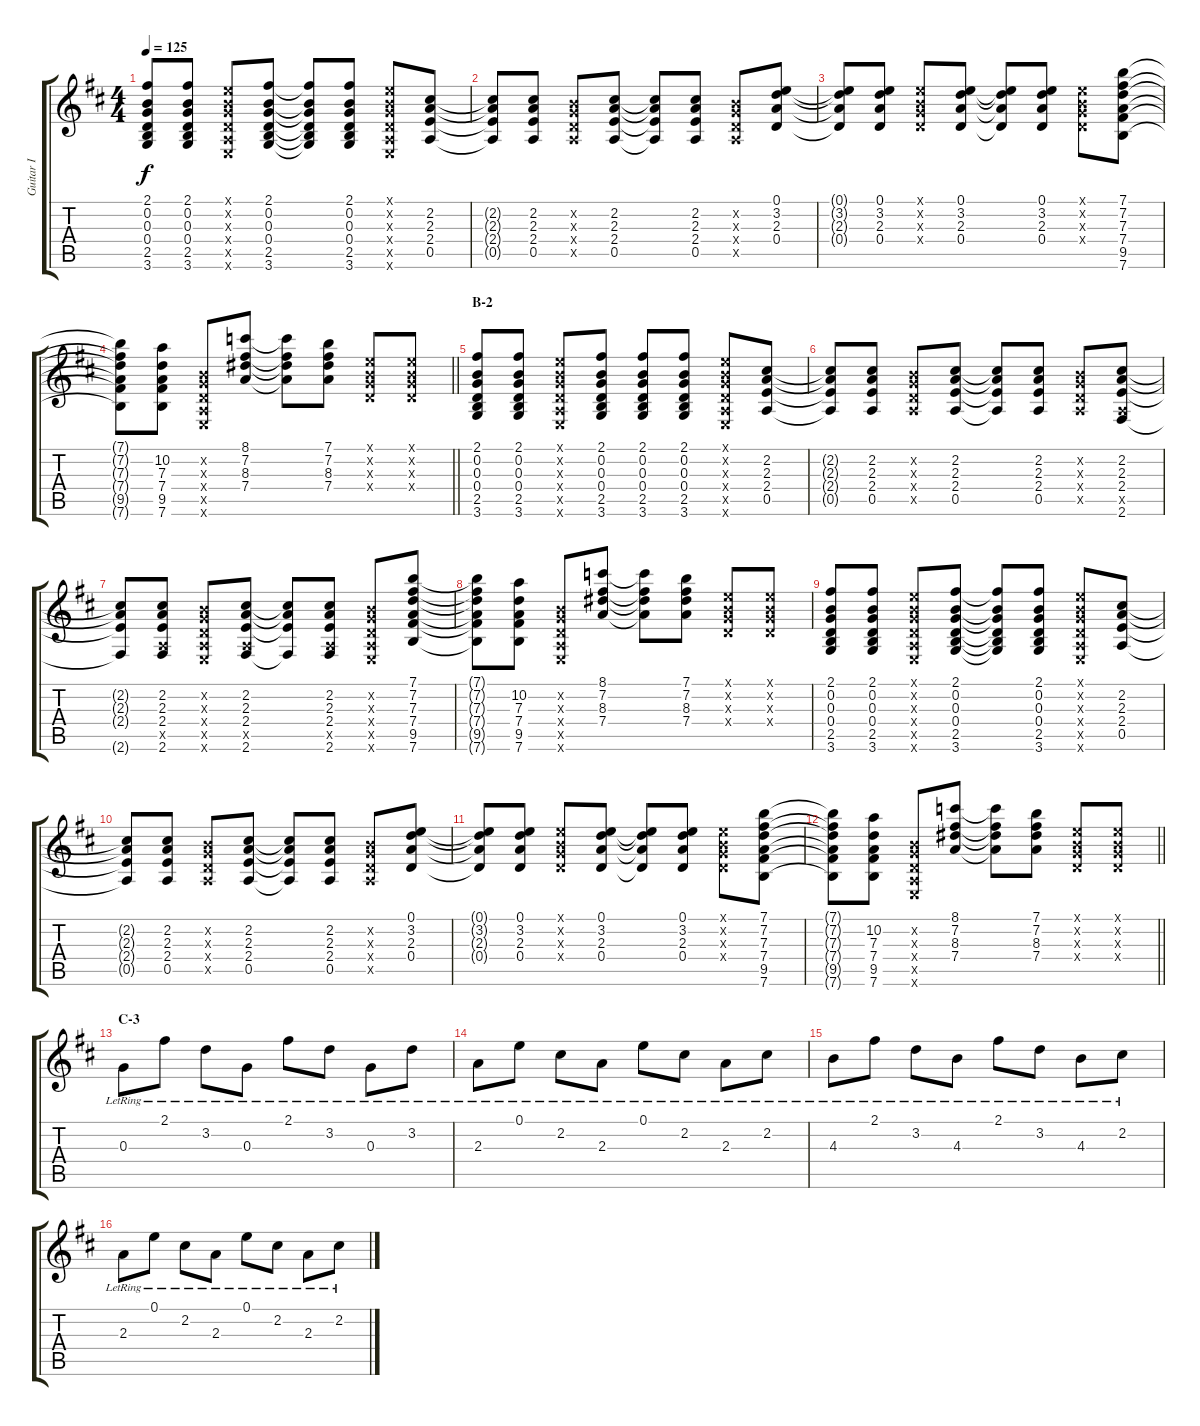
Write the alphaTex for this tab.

\track ("Guitar I" "Guitar I") {instrument acousticguitarsteel}
\staff {score tabs}
\tuning (E4 B3 G3 D3 A2 E2) {hide}
\ts (4 4)
\tempo 125
\clef g2
\ks d
(2.1 0.2 0.3 0.4 2.5 3.6).8{dy f} (2.1 0.2 0.3 0.4 2.5 3.6).8 (0.1{x} 0.2{x} 0.3{x} 0.4{x} 0.5{x} 0.6{x}).8 (2.1 0.2 0.3 0.4 2.5 3.6).8 (2.1{t} 0.2{t} 0.3{t} 0.4{t} 2.5{t} 3.6{t}).8 (2.1 0.2 0.3 0.4 2.5 3.6).8 (0.1{x} 0.2{x} 0.3{x} 0.4{x} 0.5{x} 0.6{x}).8 (2.2 2.3 2.4 0.5).8 |
(2.2{t} 2.3{t} 2.4{t} 0.5{t}).8 (2.2 2.3 2.4 0.5).8 (0.2{x} 0.3{x} 0.4{x} 0.5{x}).8 (2.2 2.3 2.4 0.5).8 (2.2{t} 2.3{t} 2.4{t} 0.5{t}).8 (2.2 2.3 2.4 0.5).8 (0.2{x} 0.3{x} 0.4{x} 0.5{x}).8 (0.1 3.2 2.3 0.4).8 |
(0.1{t} 3.2{t} 2.3{t} 0.4{t}).8 (0.1 3.2 2.3 0.4).8 (0.1{x} 0.2{x} 0.3{x} 0.4{x}).8 (0.1 3.2 2.3 0.4).8 (0.1{t} 3.2{t} 2.3{t} 0.4{t}).8 (0.1 3.2 2.3 0.4).8 (0.1{x} 0.2{x} 0.3{x} 0.4{x}).8 (7.1 7.2 7.3 7.4 9.5 7.6).8 |
\barLineRight lightlight
(7.1{t} 7.2{t} 7.3{t} 7.4{t} 9.5{t} 7.6{t}).8 (10.2 7.3 7.4 9.5 7.6).8 (0.2{x} 0.3{x} 0.4{x} 0.5{x} 0.6{x}).8 (8.1 7.2 8.3 7.4).8 (8.1{t} 7.2{t} 8.3{t} 7.4{t}).8 (7.1 7.2 8.3 7.4).8 (0.1{x} 0.2{x} 0.3{x} 0.4{x}).8 (0.1{x} 0.2{x} 0.3{x} 0.4{x}).8 |
\section ("" "B-2")
(2.1 0.2 0.3 0.4 2.5 3.6).8 (2.1 0.2 0.3 0.4 2.5 3.6).8 (0.1{x} 0.2{x} 0.3{x} 0.4{x} 0.5{x} 0.6{x}).8 (2.1 0.2 0.3 0.4 2.5 3.6).8 (2.1 0.2 0.3 0.4 2.5 3.6).8 (2.1 0.2 0.3 0.4 2.5 3.6).8 (0.1{x} 0.2{x} 0.3{x} 0.4{x} 0.5{x} 0.6{x}).8 (2.2 2.3 2.4 0.5).8 |
(2.2{t} 2.3{t} 2.4{t} 0.5{t}).8 (2.2 2.3 2.4 0.5).8 (0.2{x} 0.3{x} 0.4{x} 0.5{x}).8 (2.2 2.3 2.4 0.5).8 (2.2{t} 2.3{t} 2.4{t} 0.5{t}).8 (2.2 2.3 2.4 0.5).8 (0.2{x} 0.3{x} 0.4{x} 0.5{x}).8 (2.2 2.3 2.4 0.5{x} 2.6).8 |
(2.2{t} 2.3{t} 2.4{t} 2.6{t}).8 (2.2 2.3 2.4 0.5{x} 2.6).8 (0.2{x} 0.3{x} 0.4{x} 0.5{x} 0.6{x}).8 (2.2 2.3 2.4 0.5{x} 2.6).8 (2.2{t} 2.3{t} 2.4{t} 2.6{t}).8 (2.2 2.3 2.4 0.5{x} 2.6).8 (0.2{x} 0.3{x} 0.4{x} 0.5{x} 0.6{x}).8 (7.1 7.2 7.3 7.4 9.5 7.6).8 |
(7.1{t} 7.2{t} 7.3{t} 7.4{t} 9.5{t} 7.6{t}).8 (10.2 7.3 7.4 9.5 7.6).8 (0.2{x} 0.3{x} 0.4{x} 0.5{x} 0.6{x}).8 (8.1 7.2 8.3 7.4).8 (8.1{t} 7.2{t} 8.3{t} 7.4{t}).8 (7.1 7.2 8.3 7.4).8 (0.1{x} 0.2{x} 0.3{x} 0.4{x}).8 (0.1{x} 0.2{x} 0.3{x} 0.4{x}).8 |
(2.1 0.2 0.3 0.4 2.5 3.6).8 (2.1 0.2 0.3 0.4 2.5 3.6).8 (0.1{x} 0.2{x} 0.3{x} 0.4{x} 0.5{x} 0.6{x}).8 (2.1 0.2 0.3 0.4 2.5 3.6).8 (2.1{t} 0.2{t} 0.3{t} 0.4{t} 2.5{t} 3.6{t}).8 (2.1 0.2 0.3 0.4 2.5 3.6).8 (0.1{x} 0.2{x} 0.3{x} 0.4{x} 0.5{x} 0.6{x}).8 (2.2 2.3 2.4 0.5).8 |
(2.2{t} 2.3{t} 2.4{t} 0.5{t}).8 (2.2 2.3 2.4 0.5).8 (0.2{x} 0.3{x} 0.4{x} 0.5{x}).8 (2.2 2.3 2.4 0.5).8 (2.2{t} 2.3{t} 2.4{t} 0.5{t}).8 (2.2 2.3 2.4 0.5).8 (0.2{x} 0.3{x} 0.4{x} 0.5{x}).8 (0.1 3.2 2.3 0.4).8 |
(0.1{t} 3.2{t} 2.3{t} 0.4{t}).8 (0.1 3.2 2.3 0.4).8 (0.1{x} 0.2{x} 0.3{x} 0.4{x}).8 (0.1 3.2 2.3 0.4).8 (0.1{t} 3.2{t} 2.3{t} 0.4{t}).8 (0.1 3.2 2.3 0.4).8 (0.1{x} 0.2{x} 0.3{x} 0.4{x}).8 (7.1 7.2 7.3 7.4 9.5 7.6).8 |
\barLineRight lightlight
(7.1{t} 7.2{t} 7.3{t} 7.4{t} 9.5{t} 7.6{t}).8 (10.2 7.3 7.4 9.5 7.6).8 (0.2{x} 0.3{x} 0.4{x} 0.5{x} 0.6{x}).8 (8.1 7.2 8.3 7.4).8 (8.1{t} 7.2{t} 8.3{t} 7.4{t}).8 (7.1 7.2 8.3 7.4).8 (0.1{x} 0.2{x} 0.3{x} 0.4{x}).8 (0.1{x} 0.2{x} 0.3{x} 0.4{x}).8 |
\section ("" "C-3")
0.3{lr}.8 2.1{lr}.8 3.2{lr}.8 0.3{lr}.8 2.1{lr}.8 3.2{lr}.8 0.3{lr}.8 3.2{lr}.8 |
2.3{lr}.8 0.1{lr}.8 2.2{lr}.8 2.3{lr}.8 0.1{lr}.8 2.2{lr}.8 2.3{lr}.8 2.2{lr}.8 |
4.3{lr}.8 2.1{lr}.8 3.2{lr}.8 4.3{lr}.8 2.1{lr}.8 3.2{lr}.8 4.3{lr}.8 2.2{lr}.8 |
2.3{lr}.8 0.1{lr}.8 2.2{lr}.8 2.3{lr}.8 0.1{lr}.8 2.2{lr}.8 2.3{lr}.8 2.2{lr}.8
